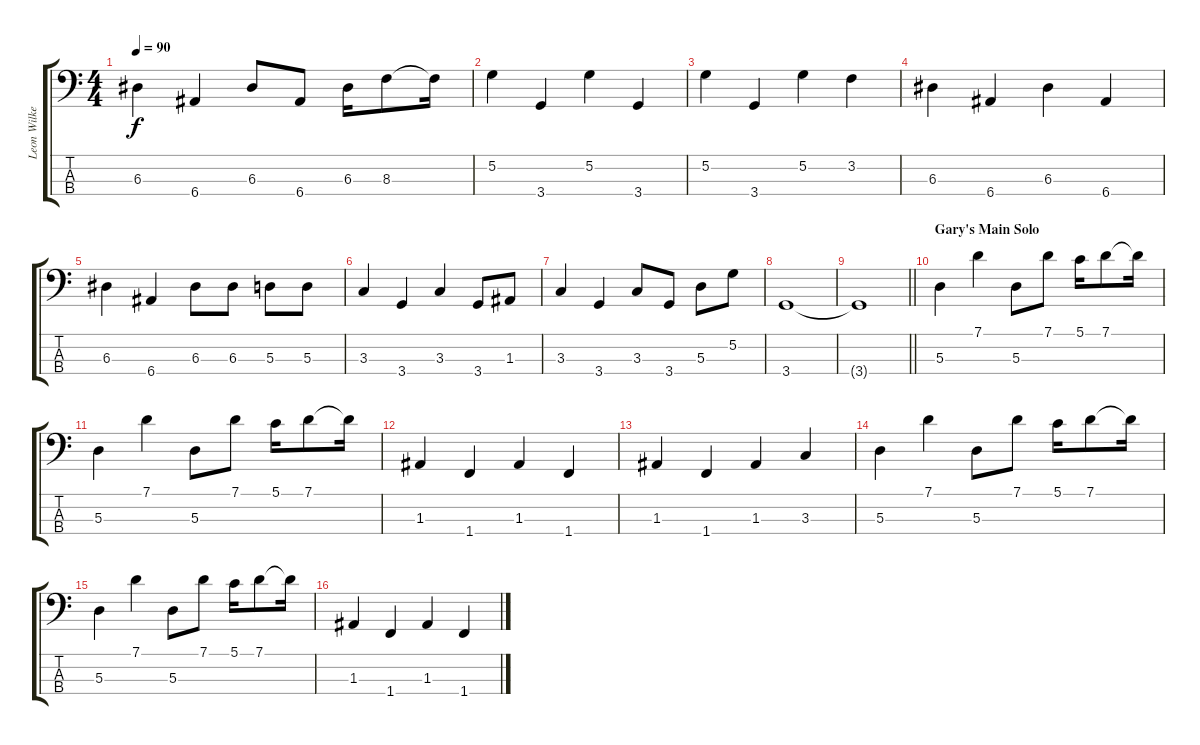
\track ("Leon Wilkeson (Bass Guitar)" "Leon Wilke") {instrument electricbasspick}
\staff {score tabs}
\tuning (G2 D2 A1 E1) {hide}
\ts (4 4)
\tempo 90
\clef f4
\ks c
6.3.4{dy f} 6.4.4 6.3.8 6.4.8 6.3.16 8.3.8 8.3{t}.16 |
5.2.4 3.4.4 5.2.4 3.4.4 |
5.2.4 3.4.4 5.2.4 3.2.4 |
6.3.4 6.4.4 6.3.4 6.4.4 |
6.3.4 6.4.4 6.3.8 6.3.8 5.3.8 5.3.8 |
3.3.4 3.4.4 3.3.4 3.4.8 1.3.8 |
3.3.4 3.4.4 3.3.8 3.4.8 5.3.8 5.2.8 |
3.4.1 |
\barLineRight lightlight
3.4{t}.1 |
\section ("" "Gary's Main Solo")
5.3.4 7.1.4 5.3.8 7.1.8 5.1.16 7.1.8 7.1{t}.16 |
5.3.4 7.1.4 5.3.8 7.1.8 5.1.16 7.1.8 7.1{t}.16 |
1.3.4 1.4.4 1.3.4 1.4.4 |
1.3.4 1.4.4 1.3.4 3.3.4 |
5.3.4 7.1.4 5.3.8 7.1.8 5.1.16 7.1.8 7.1{t}.16 |
5.3.4 7.1.4 5.3.8 7.1.8 5.1.16 7.1.8 7.1{t}.16 |
1.3.4 1.4.4 1.3.4 1.4.4
